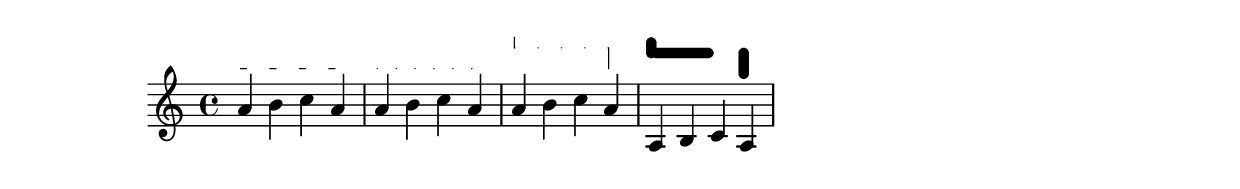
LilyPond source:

%% Do not edit this file; it is auto-generated from LSR http://lsr.dsi.unimi.it
%% This file is in the public domain.
\version "2.11.35"

\header {
  lsrtags = "expressive-marks, text, tweaks-and-overrides"
 texidoc = "
The <code>\\startTextSpan</code> and <code>\\stopTextSpan</code>
commands give you the ability to create text spanners as easily as
pedals indications or octavations. Override some properties of the
<code>TextSpanner</code> object to modify its output.
" }
% begin verbatim
\relative c''{
    \override TextSpanner  #'edge-text = #'("bla" . "blu")
    a \startTextSpan
    b c 
    a \stopTextSpan

    \override TextSpanner  #'dash-period = #2
    \override TextSpanner  #'dash-fraction = #0.0
    a \startTextSpan
    b c 
    a \stopTextSpan

    \revert TextSpanner #'style
    \override TextSpanner  #'style = #'dashed-line \override TextSpanner #'bound-details #'left #'text = \markup { \draw-line #'(0 . 1) }
 \override TextSpanner #'bound-details #'right #'text = \markup { \draw-line #'(0 . -2) }

    a \startTextSpan
    b c 
    a \stopTextSpan


    \set Staff.middleCPosition = #-13

    \override TextSpanner  #'dash-period = #10
    \override TextSpanner  #'dash-fraction = #.5
    \override TextSpanner  #'thickness = #10
    a \startTextSpan
    b c 
    a \stopTextSpan
    \set Staff.middleCPosition = #-6	
}

